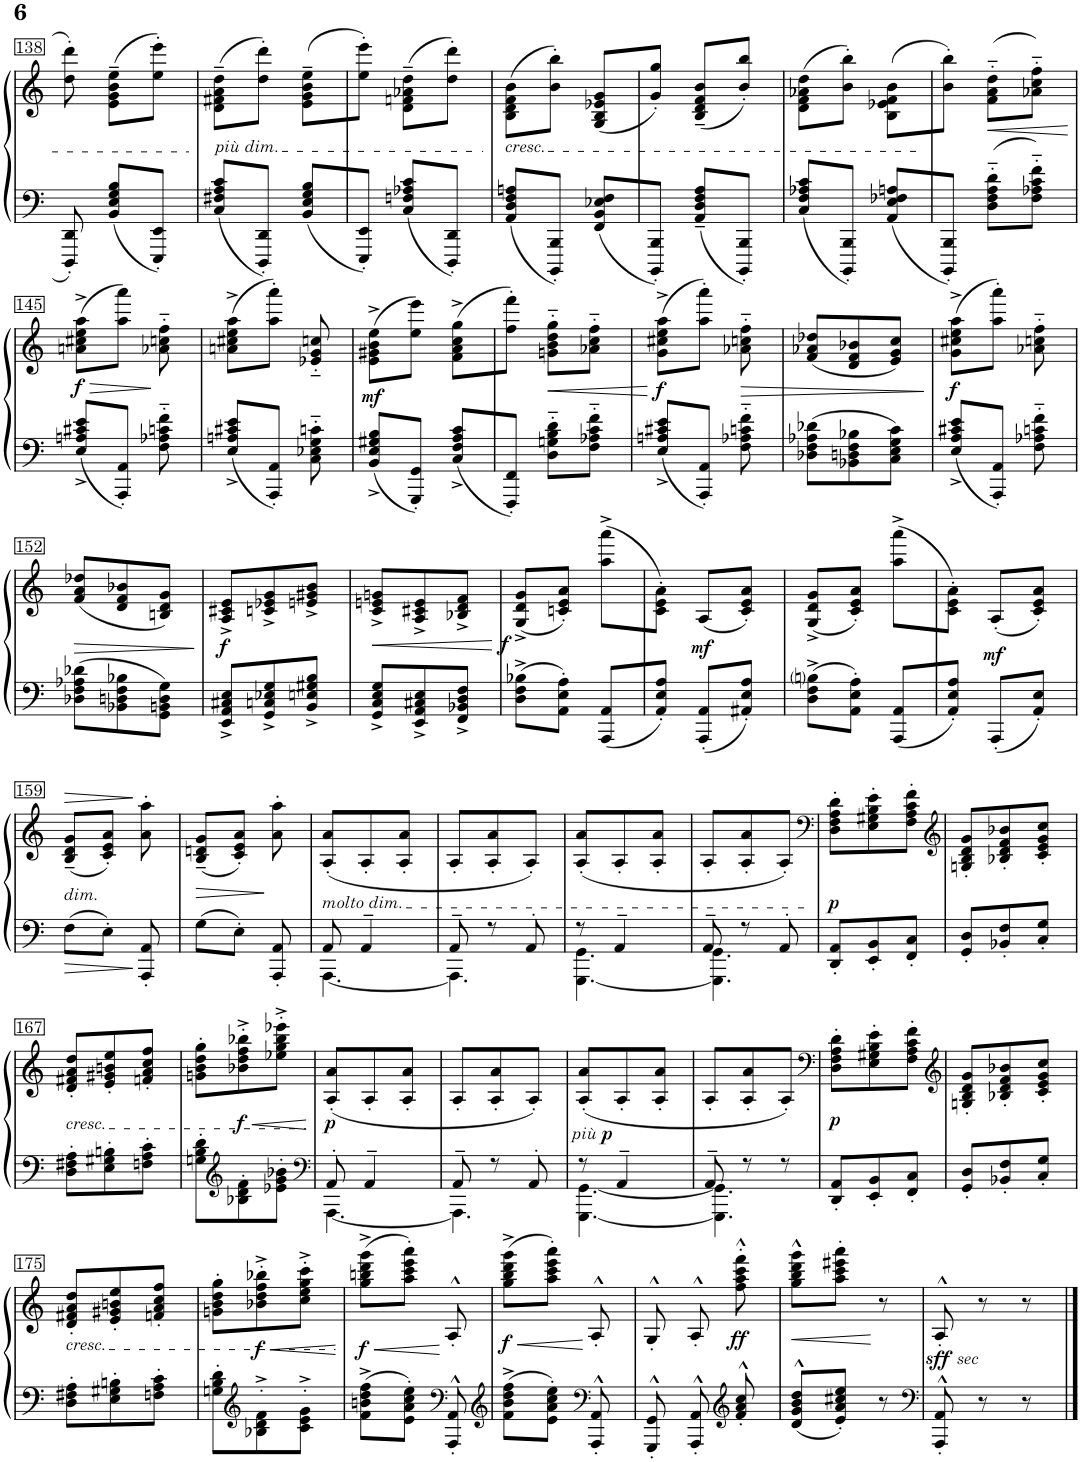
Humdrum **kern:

**kern	**kern	**dynam
*part1	*part1	*part1
*staff2	*staff1	*staff1/2
*I"XII	*	*
!!LO:PB:g=z
*clefF4	*clefG2	*
*k[]	*k[]	*
*M3/8	*M3/8	*
=138	=138	=138
8DDD/'< 8DD/'<	8dd\' 8ddd\'	.
8BB/ 8E/ 8G/ 8B/L	(8e\~ 8g\~ 8b\~ 8ee\~L	.
8EEE/' 8EE/'J	8ee\' 8eee\'J)	.
=139	=139	=139
!	!LO:TX:b:i:t=più dim.	!
8C/ 8F#X/ 8A/ 8c/L	(8d\~ 8f#X\~ 8a\~ 8dd\~L	.
8DDD/'< 8DD/'<J	8dd\' 8ddd\'J)	.
8BB/ 8E/ 8G/ 8B/L	(8e\~ 8g\~ 8b\~ 8ee\~L	.
=140	=140	=140
8EEE/'< 8EE/'<J	8ee\' 8eee\'J)	.
8C/ 8Fn/ 8A-X/ 8c/L	(8d\~ 8fn\~ 8a-X\~ 8dd\~L	.
8DDD/' 8DD/'J	8dd\' 8ddd\'J)	.
=141	=141	=141
!	!LO:TX:b:i:t=cresc.	!
8AA/ 8D/ 8F/ 8An/L	(8B\ 8d\ 8f\ 8b\L	.
8BBBB/'< 8BBB/'<J	8b\' 8bb\'J)	.
8FF/ 8BB/ 8E-X/ 8F/L	(8G/ 8B/ 8e-X/ 8g/L	.
=142	=142	=142
8BBBB/'< 8BBB/'<J	8g/' 8gg/'J)	.
8AA/~ 8D/~ 8F/~ 8A/~L	(8B/~ 8d/~ 8f/~ 8b/~L	.
8BBBB/' 8BBB/'J	8b/' 8bb/'J)	.
=143	=143	=143
8C/ 8F/ 8A-X/ 8c/L	(8d\ 8f\ 8a-X\ 8dd\L	.
8BBBB/'< 8BBB/'<J	8b\' 8bb\'J)	.
8AA/ 8E/ 8F-X/ 8An/L	(8B\ 8e-X\ 8f\ 8b\L	.
=144	=144	=144
8BBBB/'< 8BBB/'<J	8b\' 8bb\'J)	.
!	!	!LO:HP:b
8D\'~ 8F\'~ 8A\'~ 8d\'~L	(8f\'~ 8a\'~ 8dd\'~L	<
8F\'~ 8A-X\'~ 8c\'~ 8f\'~J	8a-X\'~ 8cc\'~ 8ff\'~J)	.
.	.	[
!!LO:LB:g=z
=145	=145	=145
!	!	!LO:HP:b
!	!	!LO:DY:n=1:b
8E/^ 8An/^ 8c#X/^ 8e/^L	(8an\^ 8cc#X\^ 8ee\^ 8aa\^L	> f
8AAA/' 8AA/'J	8aa\ 8aaa\J)	.
8F\'~ 8A-X\'~ 8cn\'~ 8f\'~	8a-X\'~ 8ccn\'~ 8ff\'~	]
=146	=146	=146
8E/^ 8An/^ 8c#X/^ 8e/^L	(8an\^ 8cc#X\^ 8ee\^ 8aa\^L	.
8AAA/' 8AA/'J	8aa\' 8aaa\'J)	.
8C\'~ 8E-X\'~ 8G\'~ 8cn\'~	8e-X/'~ 8g/'~ 8ccn/'~	.
=147	=147	=147
!	!	!LO:DY:b
8BB/^ 8E/^ 8G#X/^ 8B/^L	(8e\^ 8g#X\^ 8b\^ 8ee\^L	mf
8GGG/' 8GG/'J	8ee\ 8eee\J)	.
8C/^ 8F/^ 8A/^ 8c/^L	(8f\^ 8a\^ 8cc\^ 8gg\^L	.
=148	=148	=148
8FFF/'< 8FF/'<J	8ff\' 8fff\'J)	.
!	!	!LO:HP:b
8D\'~ 8Gn\'~ 8B\'~ 8d\'~L	8gn\'~ 8b\'~ 8dd\'~ 8gg\'~L	<
8F\'~ 8A-X\'~ 8c\'~ 8f\'~J	8a-X\'~ 8cc\'~ 8ff\'~J	.
.	.	[
=149	=149	=149
!	!	!LO:DY:b
8E/^ 8An/^ 8c#X/^ 8e/^L	(8g\^ 8cc#X\^ 8ee\^ 8aa\^L	f
8AAA/' 8AA/'J	8aa\' 8aaa\'J)	.
!	!	!LO:HP:b
8F\'~ 8A-X\'~ 8cn\'~ 8f\'~	8a-X\'~ 8ccn\'~ 8ff\'~	>
=150	=150	=150
8D-X\ 8F\ 8A-X\ 8d-X\L	(8f/ 8a-X/ 8dd-X/L	.
8BB-X\ 8Dn\ 8F\ 8B-X\	8d/ 8f/ 8b-X/	.
8C\ 8E\ 8G\ 8c\J	8e/ 8g/ 8cc/J)	.
.	.	]
=151	=151	=151
!	!	!LO:DY:b
8E/^ 8A/^ 8c#X/^ 8e/^L	(8g\^ 8cc#X\^ 8ee\^ 8aa\^L	f
8AAA/' 8AA/'J	8aa\' 8aaa\'J)	.
8F\'~ 8A-X\'~ 8cn\'~ 8f\'~	8a-X\'~ 8ccn\'~ 8ff\'~	.
!!LO:LB:g=z
=152	=152	=152
!	!	!LO:HP:b
8D-X\ 8F\ 8A-X\ 8d-X\L	(8f/ 8a/ 8dd-X/L	>
8BB-X\ 8Dn\ 8F\ 8B-X\	8d/ 8f/ 8b-X/	.
8GG\ 8BBn\ 8D\ 8G\J	8Bn/ 8d/ 8g/J)	.
.	.	]
=153	=153	=153
!	!	!LO:DY:b
8EE/^< 8AA/^< 8C#X/^< 8E/^<L	8A/^ 8c#X/^ 8e/^L	f
8GG/^< 8Cn/^< 8E-X/^< 8G/^<	8cn/^ 8e-X/^ 8g/^	.
8BB/^< 8En/^< 8G#X/^< 8B/^<J	8en/^ 8g#X/^ 8b/^J	.
=154	=154	=154
!	!	!LO:HP:b
8GG/^< 8C/^< 8E/^< 8G/^<L	8c/^ 8en/^ 8gn/^L	<
8EE/^< 8AA/^< 8C#X/^< 8E/^<	8A/^ 8c#X/^ 8e/^	.
8FF/^< 8BB-X/^< 8D/^< 8F/^<J	8B-X/^ 8d/^ 8f/^J	.
.	.	[
=155	=155	=155
!	!	!LO:DY:b
8D\^ 8F\^ 8B-X\^L	(8G/^ 8d/^ 8g/^L	f
8AA\' 8E\' 8A\'J	8cn/' 8e/' 8a/'J)	.
8AAA/ 8AA/L	(8aa\^ 8aaa\^L	.
=156	=156	=156
8AA/' 8E/' 8A/'J	8c\' 8e\' 8a\'J)	.
!	!	!LO:DY:b
8AAA/' 8AA/'L	(8A/L	mf
8AA#X/' 8E/' 8A/'J	8c/' 8e/' 8a/'J)	.
=157	=157	=157
8D\^ 8F\^ 8Bni\^L	(8G/^ 8d/^ 8g/^L	.
8AA\' 8E\' 8A\'J	8c/' 8e/' 8a/'J)	.
8AAA/ 8AA/L	(8aa\^ 8aaa\^L	.
=158	=158	=158
8AA/' 8E/' 8A/'J	8c\' 8e\' 8a\'J)	.
!	!	!LO:DY:b
8AAA'/L	(8A'/L	mf
8AA/' 8E/'J	8c/' 8e/' 8a/'J)	.
!!LO:LB:g=z
=159	=159	=159
!	!LO:TX:b:i:t=dim.	!
8F\L	(8B/~ 8d/~ 8g/~L	.
!	!	!LO:HP:b
8E'\J	8c/' 8e/' 8a/'J)	>
8AAA/' 8AA/'	8a\' 8aa\'	]
=160	=160	=160
8G\L	(8B/~ 8dn/~ 8g/~L	.
8E'\J	8c/' 8e/' 8a/'J)	.
8AAA/' 8AA/'	8a\' 8aa\'	.
=161	=161	=161
*^	*	*
!	!	!LO:TX:b:i:t=molto dim.	!
8AA/	[4.AAA\	(<8A/' 8a/'L	.
4AA~/	.	8A'/	.
.	.	8A/' 8a/'J	.
=162	=162	=162	=162
8AA~/	4.AAA\]	8A'/L	.
8r	.	8A/' 8a/'	.
8AA'/	.	8A'/J)	.
=163	=163	=163	=163
8r	[4.GGG\ 4.GG\	(<8A/'< 8a/'<L	.
4AA~/	.	8A'</	.
.	.	8A/'< 8a/'<J	.
=164	=164	=164	=164
8AA~/	4.GGG\] 4.GG\	8A'</L	.
8r	.	8A/'< 8a/'<	.
8AA'/	.	8A'</J)	.
*v	*v	*	*
=165	=165	=165
*	*clefF4	*
!	!	!LO:DY:b
8DD/' 8AA/'L	8D\' 8F\' 8A\' 8d\'L	p
8EE/' 8BB/'	8E\' 8G#X\' 8B\' 8e\'	.
8FF/' 8C/'J	8F\' 8A\' 8c\' 8f\'J	.
=166	=166	=166
*	*clefG2	*
8GG/' 8D/'L	8Gn/' 8B/' 8d/' 8g/'L	.
8BB-X/' 8F/'	8B-X/' 8d/' 8f/' 8b-X/'	.
8C/' 8G/'J	8c/' 8e/' 8g/' 8cc/'J	.
!!LO:LB:g=z
=167	=167	=167
!	!LO:TX:b:i:t=cresc.	!
8D\'> 8F#X\'> 8A\'>L	8d/' 8f#X/' 8a/' 8dd/'L	.
8E\'> 8G#X\'> 8Bn\'>	8e/' 8g#X/' 8bn/' 8ee/'	.
8Fn\'> 8A\'> 8c\'>J	8fn/' 8a/' 8cc/' 8ff/'J	.
=168	=168	=168
8Gn\'> 8B\'> 8d\'>L	8gn\'> 8b\'> 8dd\'> 8gg\'>L	.
*clefG2	*	*
!	!	!LO:HP:b
!	!	!LO:DY:n=1:b
8B-X\'> 8d\'> 8f\'>	8b-X\'^ 8dd\'^ 8ff\'^ 8bb-X\'^	< f
8e-X\'> 8g\'> 8b-X\'>J	8ee-X\'^ 8gg\'^ 8bb-\'^ 8eee-X\'^J	.
.	.	[
=169	=169	=169
*clefF4	*	*
*^	*	*
!	!	!	!LO:DY:b
8AA'/	[4.AAA\	(<8A/' 8a/'L	p
4AA~/	.	8A'/	.
.	.	8A/' 8a/'J	.
=170	=170	=170	=170
8AA~/	4.AAA\]	8A'/L	.
8r	.	8A/' 8a/'	.
8AA'/	.	8A'/J)	.
=171	=171	=171	=171
!	!	!	!LO:DY:b
!	!	!	!LO:DY:n=1:b
8r	[4.GGG\ [4.GG\	(<8A/'< 8a/'<L	other-dynamics p
4AA~/	.	8A'</	.
.	.	8A/'< 8a/'<J	.
=172	=172	=172	=172
8AA~/	4.GGG\] 4.GG\]	8A'</L	.
8r	.	8A/'< 8a/'<	.
8r	.	8A'</J)	.
*v	*v	*	*
=173	=173	=173
*	*clefF4	*
!	!	!LO:DY:b
8DD/' 8AA/'L	8D\' 8F\' 8A\' 8d\'L	p
8EE/' 8BB/'	8E\' 8G#X\' 8B\' 8e\'	.
8FF/' 8C/'J	8F\' 8A\' 8c\' 8f\'J	.
=174	=174	=174
*	*clefG2	*
8GG/' 8D/'L	8Gn/' 8B/' 8d/' 8g/'L	.
8BB-X/' 8F/'	8B-X/' 8d/' 8f/' 8b-X/'	.
8C/' 8G/'J	8c/' 8e/' 8g/' 8cc/'J	.
!!LO:LB:g=z
=175	=175	=175
!	!LO:TX:b:i:t=cresc.	!
8D\'> 8F#X\'> 8A\'>L	8d/' 8f#X/' 8a/' 8dd/'L	.
8E\'> 8G#X\'> 8Bn\'>	8e/' 8g#X/' 8bn/' 8ee/'	.
8Fn\'> 8A\'> 8c\'>J	8fn/' 8a/' 8cc/' 8ff/'J	.
=176	=176	=176
8Gn\'> 8B\'> 8d\'>L	8gn\'> 8b\'> 8dd\'> 8gg\'>L	.
*clefG2	*	*
!	!	!LO:HP:b
!	!	!LO:DY:n=1:b
8B-X\'>^ 8d\'>^ 8f\'>^	8b-X\'^ 8dd\'^ 8ff\'^ 8bb-X\'^	< f
8c\'>^ 8e\'>^ 8g\'>^J	8cc\'^ 8ee\'^ 8gg\'^ 8ccc\'^J	.
.	.	[
=177	=177	=177
!	!	!LO:HP:b
!	!	!LO:DY:n=1:b
8f\^ 8bn\^ 8dd\^ 8ff\^L	(8gg\^ 8bbn\^ 8ddd\^ 8ggg\^L	< f
8e\'> 8a\'> 8cc\'> 8ee\'>J	8aa\' 8ccc\' 8eee\' 8aaa\'J)	.
*clefF4	*	*
8AAA/'^^ 8AA/'^^	8A'^^/	[
=178	=178	=178
*clefG2	*	*
!	!	!LO:HP:b
!	!	!LO:DY:n=1:b
8f\^ 8b\^ 8dd\^ 8ff\^L	(8gg\^ 8bb\^ 8ddd\^ 8ggg\^L	< f
8e\'> 8a\'> 8cc\'> 8ee\'>J	8aa\' 8ccc\' 8eee\' 8aaa\'J)	.
*clefF4	*	*
8AAA/'^^ 8AA/'^^	8A'^^/	[
=179	=179	=179
8GGG/'^^ 8GG/'^^	8G'^^/	.
8AAA/'^^ 8AA/'^^	8A'^^/	.
*clefG2	*	*
!	!	!LO:DY:b
8f/'^^ 8a/'^^ 8cc/'^^	8ff\'^^ 8aa\'^^ 8ccc\'^^ 8fff\'^^	ff
=180	=180	=180
!	!	!LO:HP:b
8d/^^ 8g/^^ 8b/^^ 8dd/^^L	8gg\^^ 8bb\^^ 8ddd\^^ 8ggg\^^L	<
8e/' 8a/' 8cc#X/' 8ee/'J	8aa\' 8ccc\' 8eee#X\' 8aaa\'J	.
8r	8r	[
=181	=181	=181
*clefF4	*	*
!	!	!LO:DY:b
!	!	!LO:DY:n=1:b
8AAA/'^^ 8AA/'^^	8A'^^/	other-dynamics other-dynamics
8r	8r	.
8r	8r	.
==	==	==
*-	*-	*-
